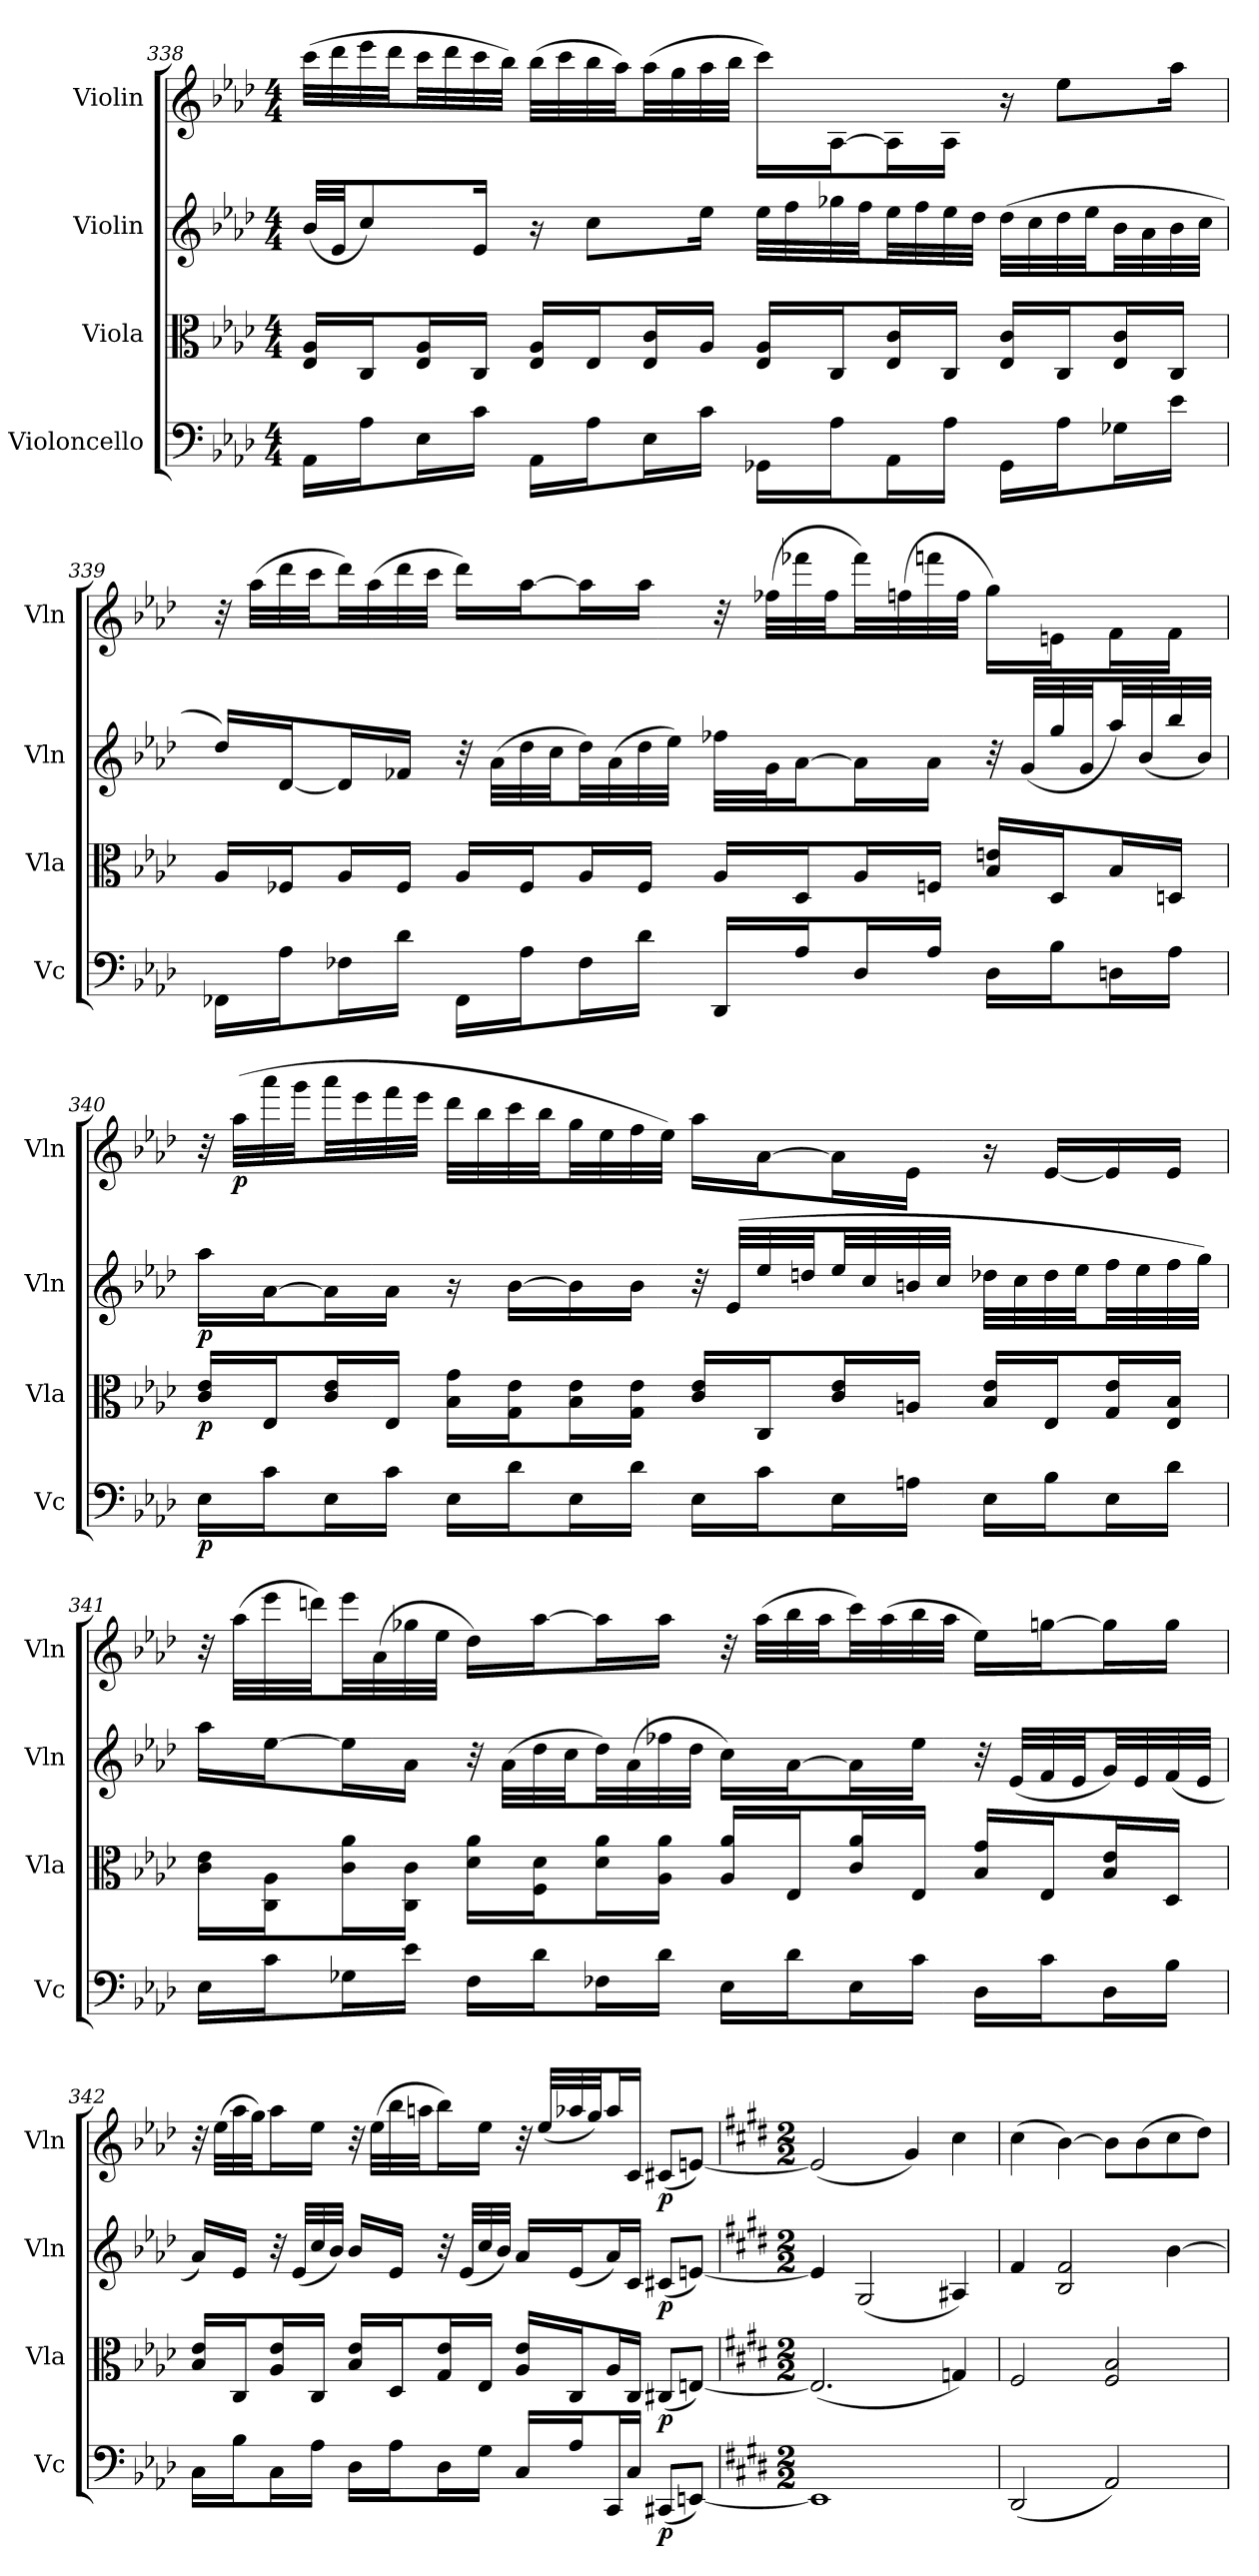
**kern	**dynam	**kern	**dynam	**kern	**dynam	**kern	**dynam
*part4	*part4	*part3	*part3	*part2	*part2	*part1	*part1
*staff4	*staff4	*staff3	*staff3	*staff2	*staff2	*staff1	*staff1
*I"Violoncello	*	*I"Viola	*	*I"Violin	*	*I"Violin	*
*I'Vc	*	*I'Vla	*	*I'Vln	*	*I'Vln	*
*clefF4	*	*clefC3	*	*clefG2	*	*clefG2	*
*k[b-e-a-d-]	*	*k[b-e-a-d-]	*	*k[b-e-a-d-]	*	*k[b-e-a-d-]	*
*M4/4	*	*M4/4	*	*M4/4	*	*M4/4	*
=338	=338	=338	=338	=338	=338	=338	=338
16AA-\LL	.	16E-/ 16A-/LL	.	(32b-/LLL	.	(32ccc\LLL	.
.	.	.	.	32e-/JJ	.	32ddd-\	.
16A-\J	.	16C/J	.	8cc/)	.	32eee-\	.
.	.	.	.	.	.	32ddd-\JJ	.
16E-\L	.	16E-/ 16A-/L	.	.	.	32ccc\LL	.
.	.	.	.	.	.	32ddd-\	.
16c\JJ	.	16C/JJ	.	16e-/Jk	.	32ccc\	.
.	.	.	.	.	.	32bb-\JJJ)	.
16AA-\LL	.	16E-/ 16A-/LL	.	16r	.	(32bb-\LLL	.
.	.	.	.	.	.	32ccc\	.
16A-\J	.	16E-/J	.	8cc\L	.	32bb-\	.
.	.	.	.	.	.	32aa-\JJ)	.
16E-\L	.	16E-/ 16c/L	.	.	.	(32aa-\LL	.
.	.	.	.	.	.	32gg\	.
16c\JJ	.	16A-/JJ	.	16ee-\Jk	.	32aa-\	.
.	.	.	.	.	.	32bb-\JJJ	.
16GG-X\LL	.	16E-/ 16A-/LL	.	32ee-\LLL	.	16ccc\LL)	.
.	.	.	.	32ff\	.	.	.
16A-\J	.	16C/J	.	32gg-X\	.	[16A-\J	.
.	.	.	.	32ff\JJ	.	.	.
16AA-\L	.	16E-/ 16c/L	.	32ee-\LL	.	16A-\L]	.
.	.	.	.	32ff\	.	.	.
16A-\JJ	.	16C/JJ	.	32ee-\	.	16A-\JJ	.
.	.	.	.	32dd-\JJJ	.	.	.
16GG-\LL	.	16E-/ 16c/LL	.	(32dd-\LLL	.	16r	.
.	.	.	.	32cc\	.	.	.
16A-\J	.	16C/J	.	32dd-\	.	8ee-\L	.
.	.	.	.	32ee-\JJ	.	.	.
16G-X\L	.	16E-/ 16c/L	.	32b-\LL	.	.	.
.	.	.	.	32a-\	.	.	.
16e-\JJ	.	16C/JJ	.	32b-\	.	16aa-\Jk	.
.	.	.	.	32cc\JJJ	.	.	.
=339	=339	=339	=339	=339	=339	=339	=339
16FF-X\LL	.	16A-/LL	.	16dd-/LL)	.	32r	.
.	.	.	.	.	.	(32aa-\LLL	.
16A-\J	.	16F-X/J	.	[16d-/J	.	32ddd-\	.
.	.	.	.	.	.	32ccc\JJ	.
16F-X\L	.	16A-/L	.	16d-/L]	.	32ddd-\LL)	.
.	.	.	.	.	.	(32aa-\	.
16d-\JJ	.	16F-/JJ	.	16f-X/JJ	.	32ddd-\	.
.	.	.	.	.	.	32ccc\JJJ	.
16FF-\LL	.	16A-/LL	.	32r	.	16ddd-\LL)	.
.	.	.	.	(32a-\LLL	.	.	.
16A-\J	.	16F-/J	.	32dd-\	.	[16aa-\J	.
.	.	.	.	32cc\JJ	.	.	.
16F-\L	.	16A-/L	.	32dd-\LL)	.	16aa-\L]	.
.	.	.	.	(32a-\	.	.	.
16d-\JJ	.	16F-/JJ	.	32dd-\	.	16aa-\JJ	.
.	.	.	.	32ee-\JJJ)	.	.	.
16DD-/LL	.	16A-/LL	.	32ff-X\LLL	.	32r	.
.	.	.	.	32g\J	.	(32ff-X\LLL	.
16A-/J	.	16D-/J	.	[16a-\J	.	32fff-X\	.
.	.	.	.	.	.	32ff-\JJ	.
16D-/L	.	16A-/L	.	16a-\L]	.	32fff-\LL)	.
.	.	.	.	.	.	(32ffn\	.
16A-/JJ	.	16Fn/JJ	.	16a-\JJ	.	32fffn\	.
.	.	.	.	.	.	32ff\JJJ	.
16D-\LL	.	16B-/ 16en/LL	.	32r	.	16gg\LL)	.
.	.	.	.	(32g/LLL	.	.	.
16B-\J	.	16D-/J	.	32gg/	.	16en\J	.
.	.	.	.	32g/JJ	.	.	.
16Dn\L	.	16B-/L	.	32aa-/LL)	.	16f\L	.
.	.	.	.	(32b-/	.	.	.
16A-\JJ	.	16Dn/JJ	.	32bb-/	.	16f\JJ	.
.	.	.	.	32b-/JJJ)	.	.	.
=340	=340	=340	=340	=340	=340	=340	=340
16E-\LL	p	16c/ 16e-/LL	p	16aa-\LL	p	32r	.
.	.	.	.	.	.	(32aa-\LLL	p
16c\J	.	16E-/J	.	[16a-\J	.	32aaa-\	.
.	.	.	.	.	.	32ggg\JJ	.
16E-\L	.	16c/ 16e-/L	.	16a-\L]	.	32aaa-\LL	.
.	.	.	.	.	.	32eee-\	.
16c\JJ	.	16E-/JJ	.	16a-\JJ	.	32fff\	.
.	.	.	.	.	.	32eee-\JJJ	.
16E-\LL	.	16B-\ 16g\LL	.	16r	.	32ddd-\LLL	.
.	.	.	.	.	.	32bb-\	.
16d-\J	.	16G\ 16e-\J	.	[16b-\LL	.	32ccc\	.
.	.	.	.	.	.	32bb-\JJ	.
16E-\L	.	16B-\ 16e-\L	.	16b-\]	.	32gg\LL	.
.	.	.	.	.	.	32ee-\	.
16d-\JJ	.	16G\ 16e-\JJ	.	16b-\JJ	.	32ff\	.
.	.	.	.	.	.	32ee-\JJJ)	.
16E-\LL	.	16c/ 16e-/LL	.	32r	.	16aa-\LL	.
.	.	.	.	(32e-/LLL	.	.	.
16c\J	.	16C/J	.	32ee-/	.	[16a-\J	.
.	.	.	.	32ddn/JJ	.	.	.
16E-\L	.	16c/ 16e-/L	.	32ee-/LL	.	16a-\L]	.
.	.	.	.	32cc/	.	.	.
16An\JJ	.	16An/JJ	.	32bn/	.	16e-\JJ	.
.	.	.	.	32cc/JJJ	.	.	.
16E-\LL	.	16B-/ 16e-/LL	.	32dd-X\LLL	.	16r	.
.	.	.	.	32cc\	.	.	.
16B-\J	.	16E-/J	.	32dd-\	.	[16e-/LL	.
.	.	.	.	32ee-\JJ	.	.	.
16E-\L	.	16G/ 16e-/L	.	32ff\LL	.	16e-/]	.
.	.	.	.	32ee-\	.	.	.
16d-\JJ	.	16E-/ 16B-/JJ	.	32ff\	.	16e-/JJ	.
.	.	.	.	32gg\JJJ)	.	.	.
=341	=341	=341	=341	=341	=341	=341	=341
16E-\LL	.	16c\ 16e-\LL	.	16aa-\LL	.	32r	.
.	.	.	.	.	.	(32aa-\LLL	.
16c\J	.	16C\ 16A-\J	.	[16ee-\J	.	32eee-\	.
.	.	.	.	.	.	32dddn\JJ)	.
16G-X\L	.	16c\ 16a-\L	.	16ee-\L]	.	32eee-\LL	.
.	.	.	.	.	.	(32a-\	.
16e-\JJ	.	16C\ 16c\JJ	.	16a-\JJ	.	32gg-X\	.
.	.	.	.	.	.	32ee-\JJJ	.
16F\LL	.	16d-\ 16a-\LL	.	32r	.	16dd-\LL)	.
.	.	.	.	(32a-\LLL	.	.	.
16d-\J	.	16F\ 16d-\J	.	32dd-\	.	[16aa-\J	.
.	.	.	.	32cc\JJ	.	.	.
16F-X\L	.	16d-\ 16a-\L	.	32dd-\LL)	.	16aa-\L]	.
.	.	.	.	(32a-\	.	.	.
16d-\JJ	.	16A-\ 16a-\JJ	.	32ff-X\	.	16aa-\JJ	.
.	.	.	.	32dd-\JJJ	.	.	.
16E-\LL	.	16A-/ 16a-/LL	.	16cc\LL)	.	32r	.
.	.	.	.	.	.	(32aa-\LLL	.
16d-\J	.	16E-/J	.	[16a-\J	.	32bb-\	.
.	.	.	.	.	.	32aa-\JJ	.
16E-\L	.	16c/ 16a-/L	.	16a-\L]	.	32ccc\LL)	.
.	.	.	.	.	.	(32aa-\	.
16c\JJ	.	16E-/JJ	.	16ee-\JJ	.	32bb-\	.
.	.	.	.	.	.	32aa-\JJJ	.
16D-\LL	.	16B-/ 16g/LL	.	32r	.	16ee-\LL)	.
.	.	.	.	(32e-/LLL	.	.	.
16c\J	.	16E-/J	.	32f/	.	[16ggn\J	.
.	.	.	.	32e-/JJ	.	.	.
16D-\L	.	16B-/ 16e-/L	.	32g/LL)	.	16gg\L]	.
.	.	.	.	32e-/	.	.	.
16B-\JJ	.	16D-/JJ	.	(32f/	.	16gg\JJ	.
.	.	.	.	32e-/JJJ	.	.	.
=342	=342	=342	=342	=342	=342	=342	=342
16C\LL	.	16B-/ 16e-/LL	.	16a-/LL)	.	32r	.
.	.	.	.	.	.	(32ee-\LLL	.
16B-\J	.	16C/J	.	16e-/JJ	.	32aa-\	.
.	.	.	.	.	.	32gg\JJ)	.
16C\L	.	16A-/ 16e-/L	.	32r	.	16aa-\L	.
.	.	.	.	(32e-/LLL	.	.	.
16A-\JJ	.	16C/JJ	.	32cc/	.	16ee-\JJ	.
.	.	.	.	32b-/JJJ)	.	.	.
16D-\LL	.	16B-/ 16e-/LL	.	16b-/LL	.	32r	.
.	.	.	.	.	.	(32ee-\LLL	.
16A-\J	.	16D-/J	.	16e-/JJ	.	32bb-\	.
.	.	.	.	.	.	32aan\JJ	.
16D-\L	.	16G/ 16e-/L	.	32r	.	16bb-\L)	.
.	.	.	.	(32e-/LLL	.	.	.
16G\JJ	.	16E-/JJ	.	32cc/	.	16ee-\JJ	.
.	.	.	.	32b-/JJJ)	.	.	.
16C/LL	.	16A-/ 16e-/LL	.	16a-/LL	.	32r	.
.	.	.	.	.	.	(32ee-/LLL	.
16A-/J	.	16C/J	.	(16e-/J	.	32aa-X/	.
.	.	.	.	.	.	32gg/JJ)	.
16CC/L	.	16A-/L	.	16a-/L)	.	16aa-/L	.
16C/JJ	.	16C/JJ	.	16c/JJ	.	16c/JJ	.
(8CC#X/L	p	(8C#X/L	p	(8c#X/L	p	(8c#X/L	p
[8EEn/J)	.	[8En/J)	.	[8en/J)	.	[8en/J)	.
=343	=343	=343	=343	=343	=343	=343	=343
*k[f#c#g#d#]	*	*k[f#c#g#d#]	*	*k[f#c#g#d#]	*	*k[f#c#g#d#]	*
*M2/2	*	*M2/2	*	*M2/2	*	*M2/2	*
1EE]	.	(2.E]	.	4e]	.	(2e]	.
.	.	.	.	(2G#	.	.	.
.	.	.	.	.	.	4g#)	.
.	.	4Gn)	.	4A#X)	.	4cc#	.
=344	=344	=344	=344	=344	=344	=344	=344
(2DD#	.	2F#	.	4f#	.	(4cc#	.
.	.	.	.	2B 2f#	.	[4b)	.
2AA)	.	2F# 2B	.	.	.	8b\L]	.
.	.	.	.	.	.	(8b\	.
.	.	.	.	[4b	.	8cc#\	.
.	.	.	.	.	.	8dd#\J)	.
=	=	=	=	=	=	=	=
*-	*-	*-	*-	*-	*-	*-	*-
